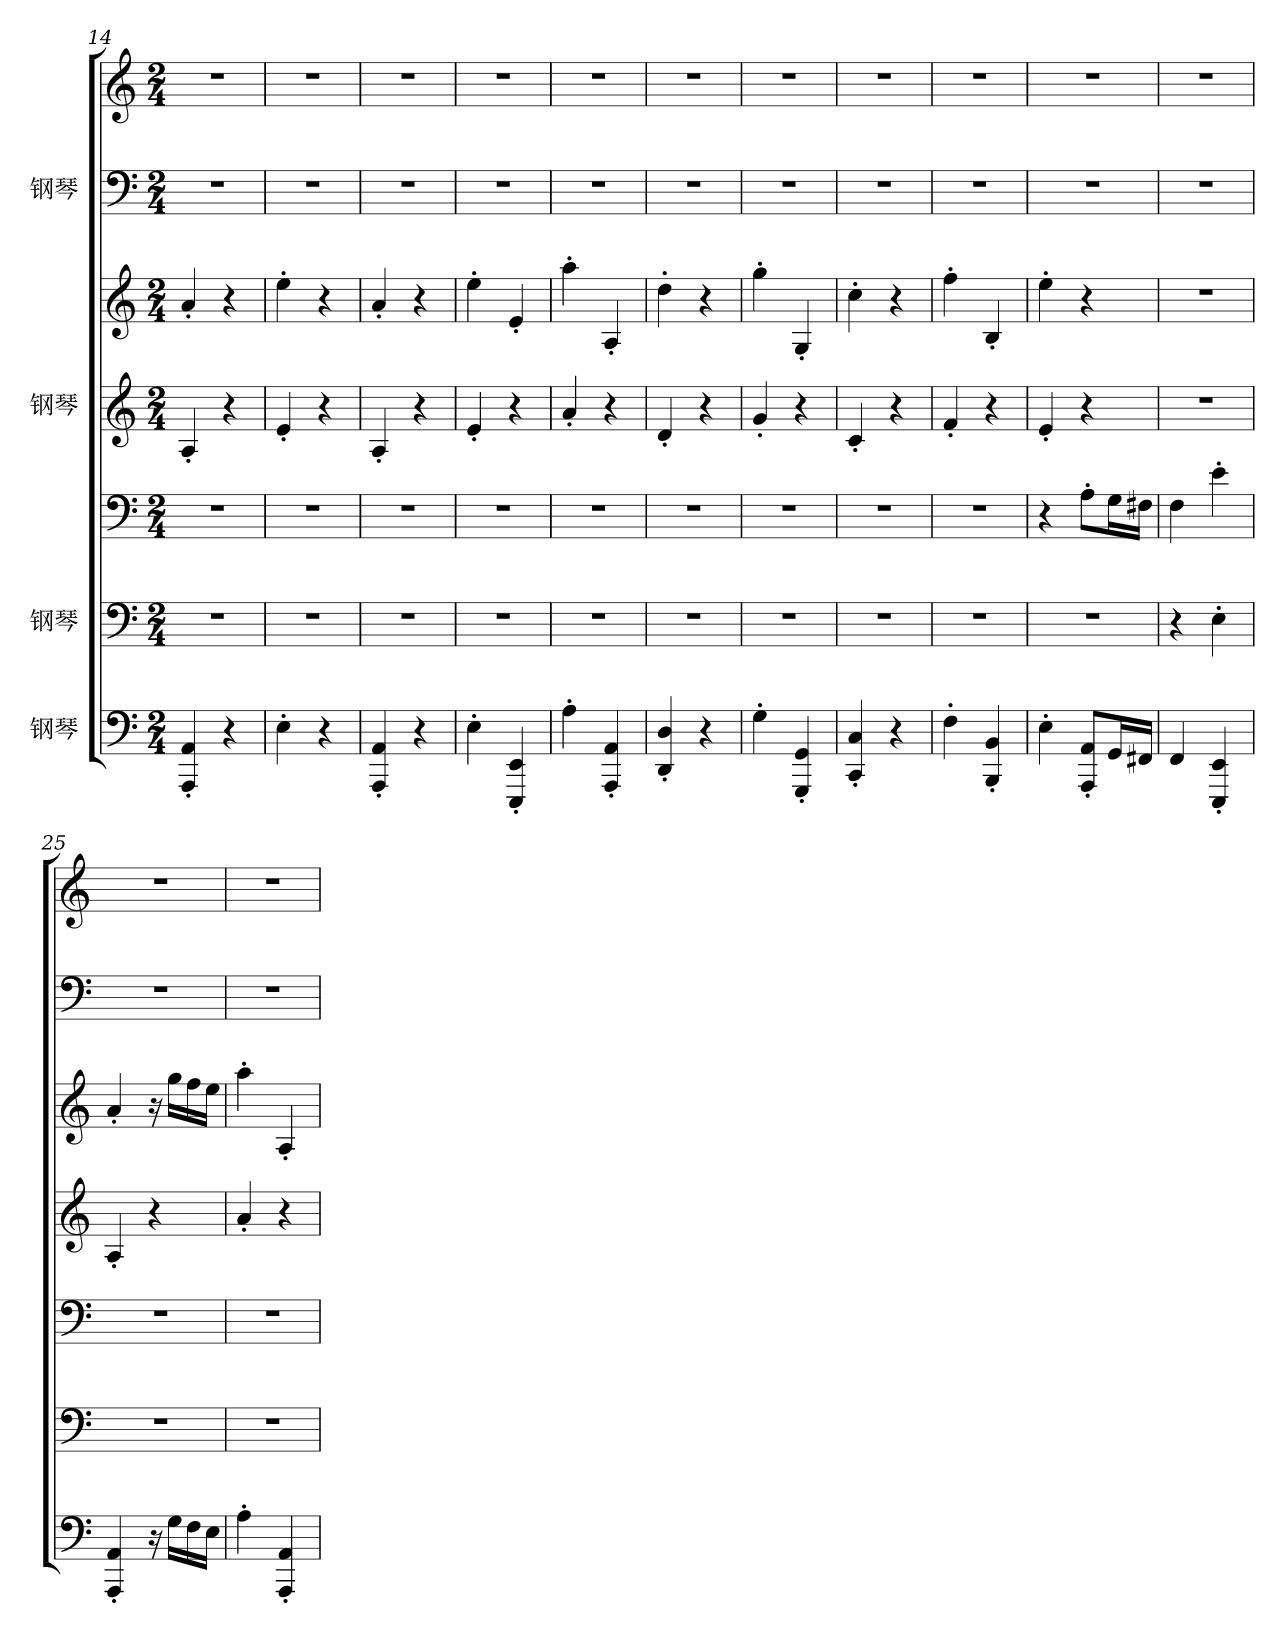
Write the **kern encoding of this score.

**kern	**kern	**kern	**kern	**kern	**kern	**kern
*part4	*part3	*part3	*part2	*part2	*part1	*part1
*staff7	*staff6	*staff5	*staff4	*staff3	*staff2	*staff1
*I"钢琴	*I"钢琴	*	*I"钢琴	*	*I"钢琴	*
*clefF4	*clefF4	*clefF4	*clefG2	*clefG2	*clefF4	*clefG2
*k[]	*k[]	*k[]	*k[]	*k[]	*k[]	*k[]
*M2/4	*M2/4	*M2/4	*M2/4	*M2/4	*M2/4	*M2/4
=14	=14	=14	=14	=14	=14	=14
4AAA/' 4AA/'	2r	2r	4A'/	4a'/	2r	2r
4r	.	.	4r	4r	.	.
=15	=15	=15	=15	=15	=15	=15
4E'\	2r	2r	4e'/	4ee'\	2r	2r
4r	.	.	4r	4r	.	.
!!LO:PB:g=z
=16	=16	=16	=16	=16	=16	=16
4AAA/' 4AA/'	2r	2r	4A'/	4a'/	2r	2r
4r	.	.	4r	4r	.	.
=17	=17	=17	=17	=17	=17	=17
4E'\	2r	2r	4e'/	4ee'\	2r	2r
4EEE/' 4EE/'	.	.	4r	4e'/	.	.
=18	=18	=18	=18	=18	=18	=18
4A'\	2r	2r	4a'/	4aa'\	2r	2r
4AAA/' 4AA/'	.	.	4r	4A'/	.	.
=19	=19	=19	=19	=19	=19	=19
4DD/' 4D/'	2r	2r	4d'/	4dd'\	2r	2r
4r	.	.	4r	4r	.	.
=20	=20	=20	=20	=20	=20	=20
4G'\	2r	2r	4g'/	4gg'\	2r	2r
4GGG/' 4GG/'	.	.	4r	4G'/	.	.
=21	=21	=21	=21	=21	=21	=21
4CC/' 4C/'	2r	2r	4c'/	4cc'\	2r	2r
4r	.	.	4r	4r	.	.
=22	=22	=22	=22	=22	=22	=22
4F'\	2r	2r	4f'/	4ff'\	2r	2r
4BBB/' 4BB/'	.	.	4r	4B'/	.	.
=23	=23	=23	=23	=23	=23	=23
4E'\	2r	4r	4e'/	4ee'\	2r	2r
8AAA/' 8AA/'L	.	8A'\L	4r	4r	.	.
16GG/L	.	16G\L	.	.	.	.
16FF#X/JJ	.	16F#X\JJ	.	.	.	.
=24	=24	=24	=24	=24	=24	=24
4FF/	4r	4F\	2r	2r	2r	2r
4EEE/' 4EE/'	4E'\	4e'\	.	.	.	.
=25	=25	=25	=25	=25	=25	=25
4AAA/' 4AA/'	2r	2r	4A'/	4a'/	2r	2r
16r	.	.	4r	16r	.	.
16G\LL	.	.	.	16gg\LL	.	.
16F\	.	.	.	16ff\	.	.
16E\JJ	.	.	.	16ee\JJ	.	.
=26	=26	=26	=26	=26	=26	=26
4A'\	2r	2r	4a'/	4aa'\	2r	2r
4AAA/' 4AA/'	.	.	4r	4A'/	.	.
=	=	=	=	=	=	=
*-	*-	*-	*-	*-	*-	*-
